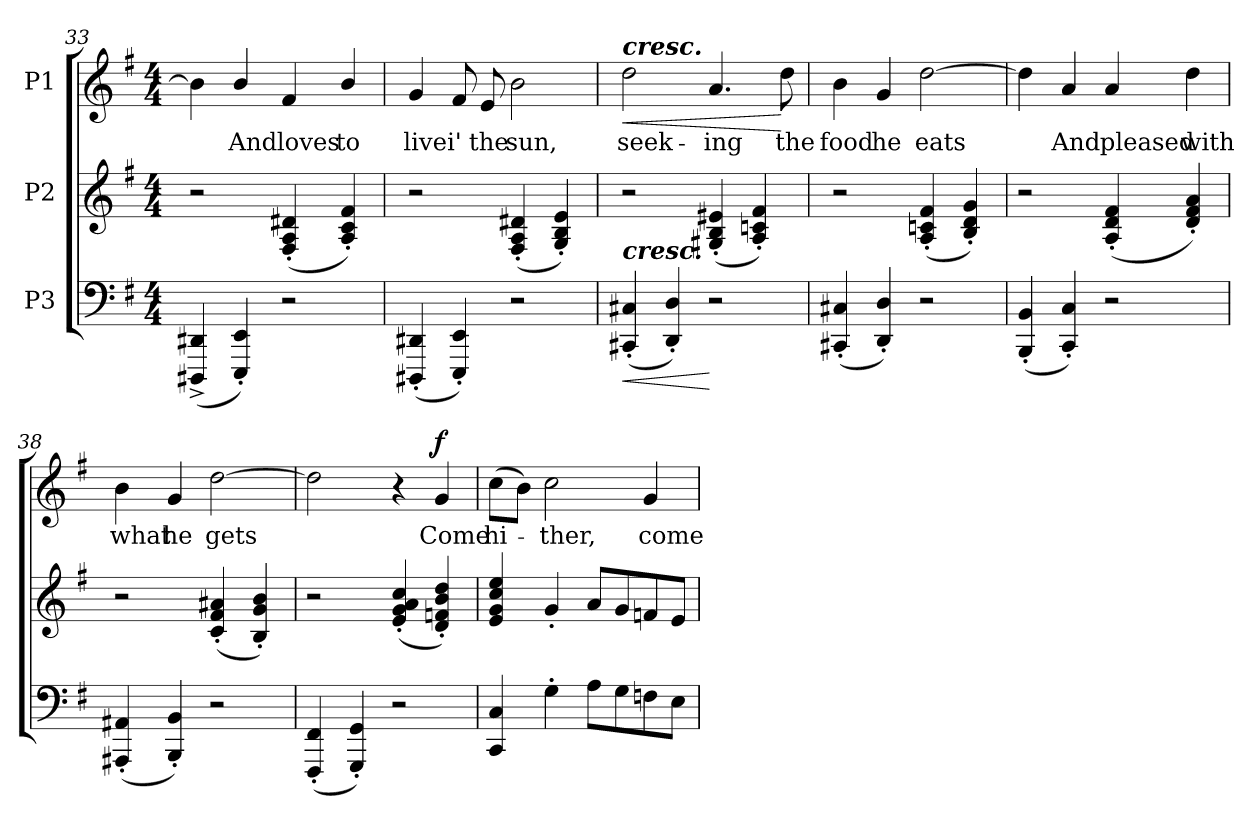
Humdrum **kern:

**kern	**dynam	**kern	**kern	**text	**dynam
*part3	*part3	*part2	*part1	*part1	*part1
*staff3	*staff3	*staff2	*staff1	*staff1	*staff1
*I"P3	*	*I"P2	*I"P1	*	*
*clefF4	*	*clefG2	*clefG2	*	*
*k[f#]	*	*k[f#]	*k[f#]	*	*
*G:	*	*G:	*G:	*	*
*M4/4	*	*M4/4	*M4/4	*	*
=33	=33	=33	=33	=33	=33
(4DDD#Xi/^ 4DD#Xi^	.	2r	4bi\]	.	.
!	!	!	!	!LO:LY:b:color=#000000	!
4EEEi/' 4EEi')	.	.	4bi/	And	.
!	!	!	!	!LO:LY:b:color=#000000	!
2r	.	(4F#i/' 4Ai' 4d#Xi'	4f#i/	loves	.
!	!	!	!	!LO:LY:b:color=#000000	!
.	.	4Ai/' 4ci' 4f#i')	4bi/	to	.
=34	=34	=34	=34	=34	=34
!	!	!	!	!LO:LY:b:color=#000000	!
(4DDD#Xi/' 4DD#Xi'	.	2r	4gi/	live	.
!	!	!	!	!LO:LY:b:color=#000000	!
4EEEi/' 4EEi')	.	.	8f#i/	i'	.
!	!	!	!	!LO:LY:b:color=#000000	!
.	.	.	8ei/	the	.
!	!	!	!	!LO:LY:b:color=#000000	!
2r	.	(4F#i/' 4Ai' 4d#Xi'	2bi\	sun,	.
.	.	4Gi/' 4Bi' 4ei')	.	.	.
!!LO:LB:g=z
=35	=35	=35	=35	=35	=35
!	!LO:HP:b	!	!	!	!
!	!	!	!LO:TX:a:Bi:t=cresc.	!	!
!LO:TX:a:Bi:t=cresc.	!	!	!	!	!
!	!	!	!	!LO:LY:b:color=#000000	!LO:HP:b
(4CC#Xi/' 4C#Xi'	<	2r	2ddi\	seek-	<
4DDi/' 4Di')	.	.	.	.	.
!	!	!	!	!LO:LY:b:color=#000000	!
2r	[	(4G#Xi/' 4Bi' 4e#Xi'	4.ai/	-ing	.
.	.	4Ai/' 4cni' 4f#i')	.	.	.
!	!	!	!	!LO:LY:b:color=#000000	!
.	.	.	8ddi\	the	[
=36	=36	=36	=36	=36	=36
!	!	!	!	!LO:LY:b:color=#000000	!
(4CC#Xi/' 4C#Xi'	.	2r	4bi\	food	.
!	!	!	!	!LO:LY:b:color=#000000	!
4DDi/' 4Di')	.	.	4gi/	he	.
!	!	!	!	!LO:LY:b:color=#000000	!
2r	.	(4Ai/' 4cni' 4f#i'	[2ddi\	eats	.
.	.	4Bi/' 4di' 4gi')	.	.	.
=37	=37	=37	=37	=37	=37
(4BBBi/' 4BBi'	.	2r	4ddi\]	.	.
!	!	!	!	!LO:LY:b:color=#000000	!
4CCi/' 4Ci')	.	.	4ai/	And	.
!	!	!	!	!LO:LY:b:color=#000000	!
2r	.	(4Ai/' 4di' 4f#i'	4ai/	pleased	.
!	!	!	!	!LO:LY:b:color=#000000	!
.	.	4di/' 4f#i' 4ai')	4ddi\	with	.
=38	=38	=38	=38	=38	=38
!	!	!	!	!LO:LY:b:color=#000000	!
(4AAA#Xi/' 4AA#Xi'	.	2r	4bi\	what	.
!	!	!	!	!LO:LY:b:color=#000000	!
4BBBi/' 4BBi')	.	.	4gi/	he	.
!	!	!	!	!LO:LY:b:color=#000000	!
2r	.	(4ci/' 4f#i' 4a#Xi'	[2ddi\	gets	.
.	.	4Bi/' 4gi' 4bi')	.	.	.
=39	=39	=39	=39	=39	=39
(4FFF#i/' 4FF#i'	.	2r	2ddi\]	.	.
4GGGi/' 4GGi')	.	.	.	.	.
2r	.	(4ei/' 4gi' 4ai' 4cci'	4r	.	.
!	!	!	!	!LO:LY:b:color=#000000	!
.	.	4di/' 4fni' 4bi' 4ddi')	4gi/	Come	f
!!LO:LB:g=z
=40	=40	=40	=40	=40	=40
!	!	!	!	!LO:LY:b:color=#000000	!
4CCi/ 4Ci	.	4ei/ 4gi 4cci 4eei	(8cci\L	hi-	.
.	.	.	8bi\J)	.	.
!	!	!	!	!LO:LY:b:color=#000000	!
4G'i\	.	4g'i/	2cci\	-ther,	.
8Ai\L	.	8ai/L	.	.	.
8Gi\	.	8gi/	.	.	.
!	!	!	!	!LO:LY:b:color=#000000	!
8Fni\	.	8fni/	4gi/	come	.
8Ei\J	.	8ei/J	.	.	.
=	=	=	=	=	=
*-	*-	*-	*-	*-	*-
